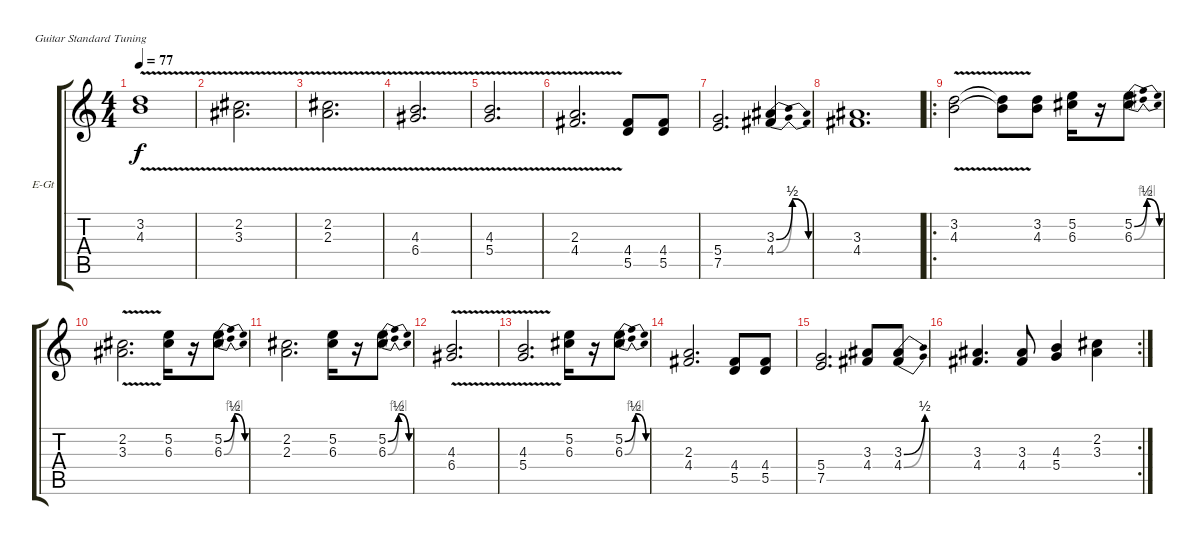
\defaultSystemsLayout 4
\bracketExtendMode groupsimilarinstruments
\firstSystemTrackNameOrientation horizontal
\otherSystemsTrackNameOrientation horizontal
\track ("Electric Guitar" "E-Gt") {instrument distortionguitar}
\staff {score tabs}
\tuning (E4 B3 G3 D3 A2 E2)
\ts (4 4)
\tempo 77
\clef g2
\scale
0.333333
\ks c
(3.2{v} 4.3).1{dy f} |
\scale
0.333333 (2.2{v} 3.3).2{d} |
\scale
0.333333 (2.2{v} 2.3).2{d} |
\scale
0.333333 (4.3{v} 6.4).2{d} |
\scale
0.313131 (4.3{v} 5.4).2{d} |
\scale
0.313131 (2.3{v} 4.4).2{d} (4.4 5.5).8 (4.4 5.5).8 |
\scale
0.373737 (5.4 7.5).2{d} (3.3{be (bendrelease 0 0 10.2 2 20.4 2 30 0)} 4.4{be (bendrelease 0 0 9 2 20.4 2 30 0)}).4 |
\scale
0.333333 (3.3 4.4).1{d} |
\ro
\scale
0.333333 (3.2 4.3{v}).2 (4.3{v t} 3.2{t}).8 (3.2 4.3).8 (5.2 6.3).16 r.16 (6.3{be (bendrelease 0 0 10.2 4 20.4 4 30 0)} 5.2{be (bendrelease 0 0 10.2 2 20.4 2 30 0)}).8 |
(2.2{v} 3.3).2{d} (5.2 6.3).16 r.16 (6.3{be (bendrelease 0 0 10.2 4 20.4 4 30 0)} 5.2{be (bendrelease 0 0 10.2 2 20.4 2 30 0)}).8 |
(2.2 2.3).2{d} (5.2 6.3).16 r.16 (6.3{be (bendrelease 0 0 10.2 4 20.4 4 30 0)} 5.2{be (bendrelease 0 0 10.2 2 20.4 2 30 0)}).8 |
(4.3{v} 6.4).2{d} |
(4.3 5.4{v}).2{d} (5.2 6.3).16 r.16 (6.3{be (bendrelease 0 0 10.2 4 20.4 4 30 0)} 5.2{be (bendrelease 0 0 10.2 2 20.4 2 30 0)}).8 |
\scale
0.333333 (2.3 4.4).2{d} (5.5 4.4).8 (5.5 4.4).8 |
\scale
0.333333 (5.4 7.5).2{d} (4.4 3.3).8 (4.4{be (bend 0 0 14.399999999999999 2)} 3.3{be (bend 0 0 15 2)}).8 |
\rc 2
\scale
0.333333 (4.4 3.3).4{d} (4.4 3.3).8 (4.3 5.4).4 (3.3 2.2).4
